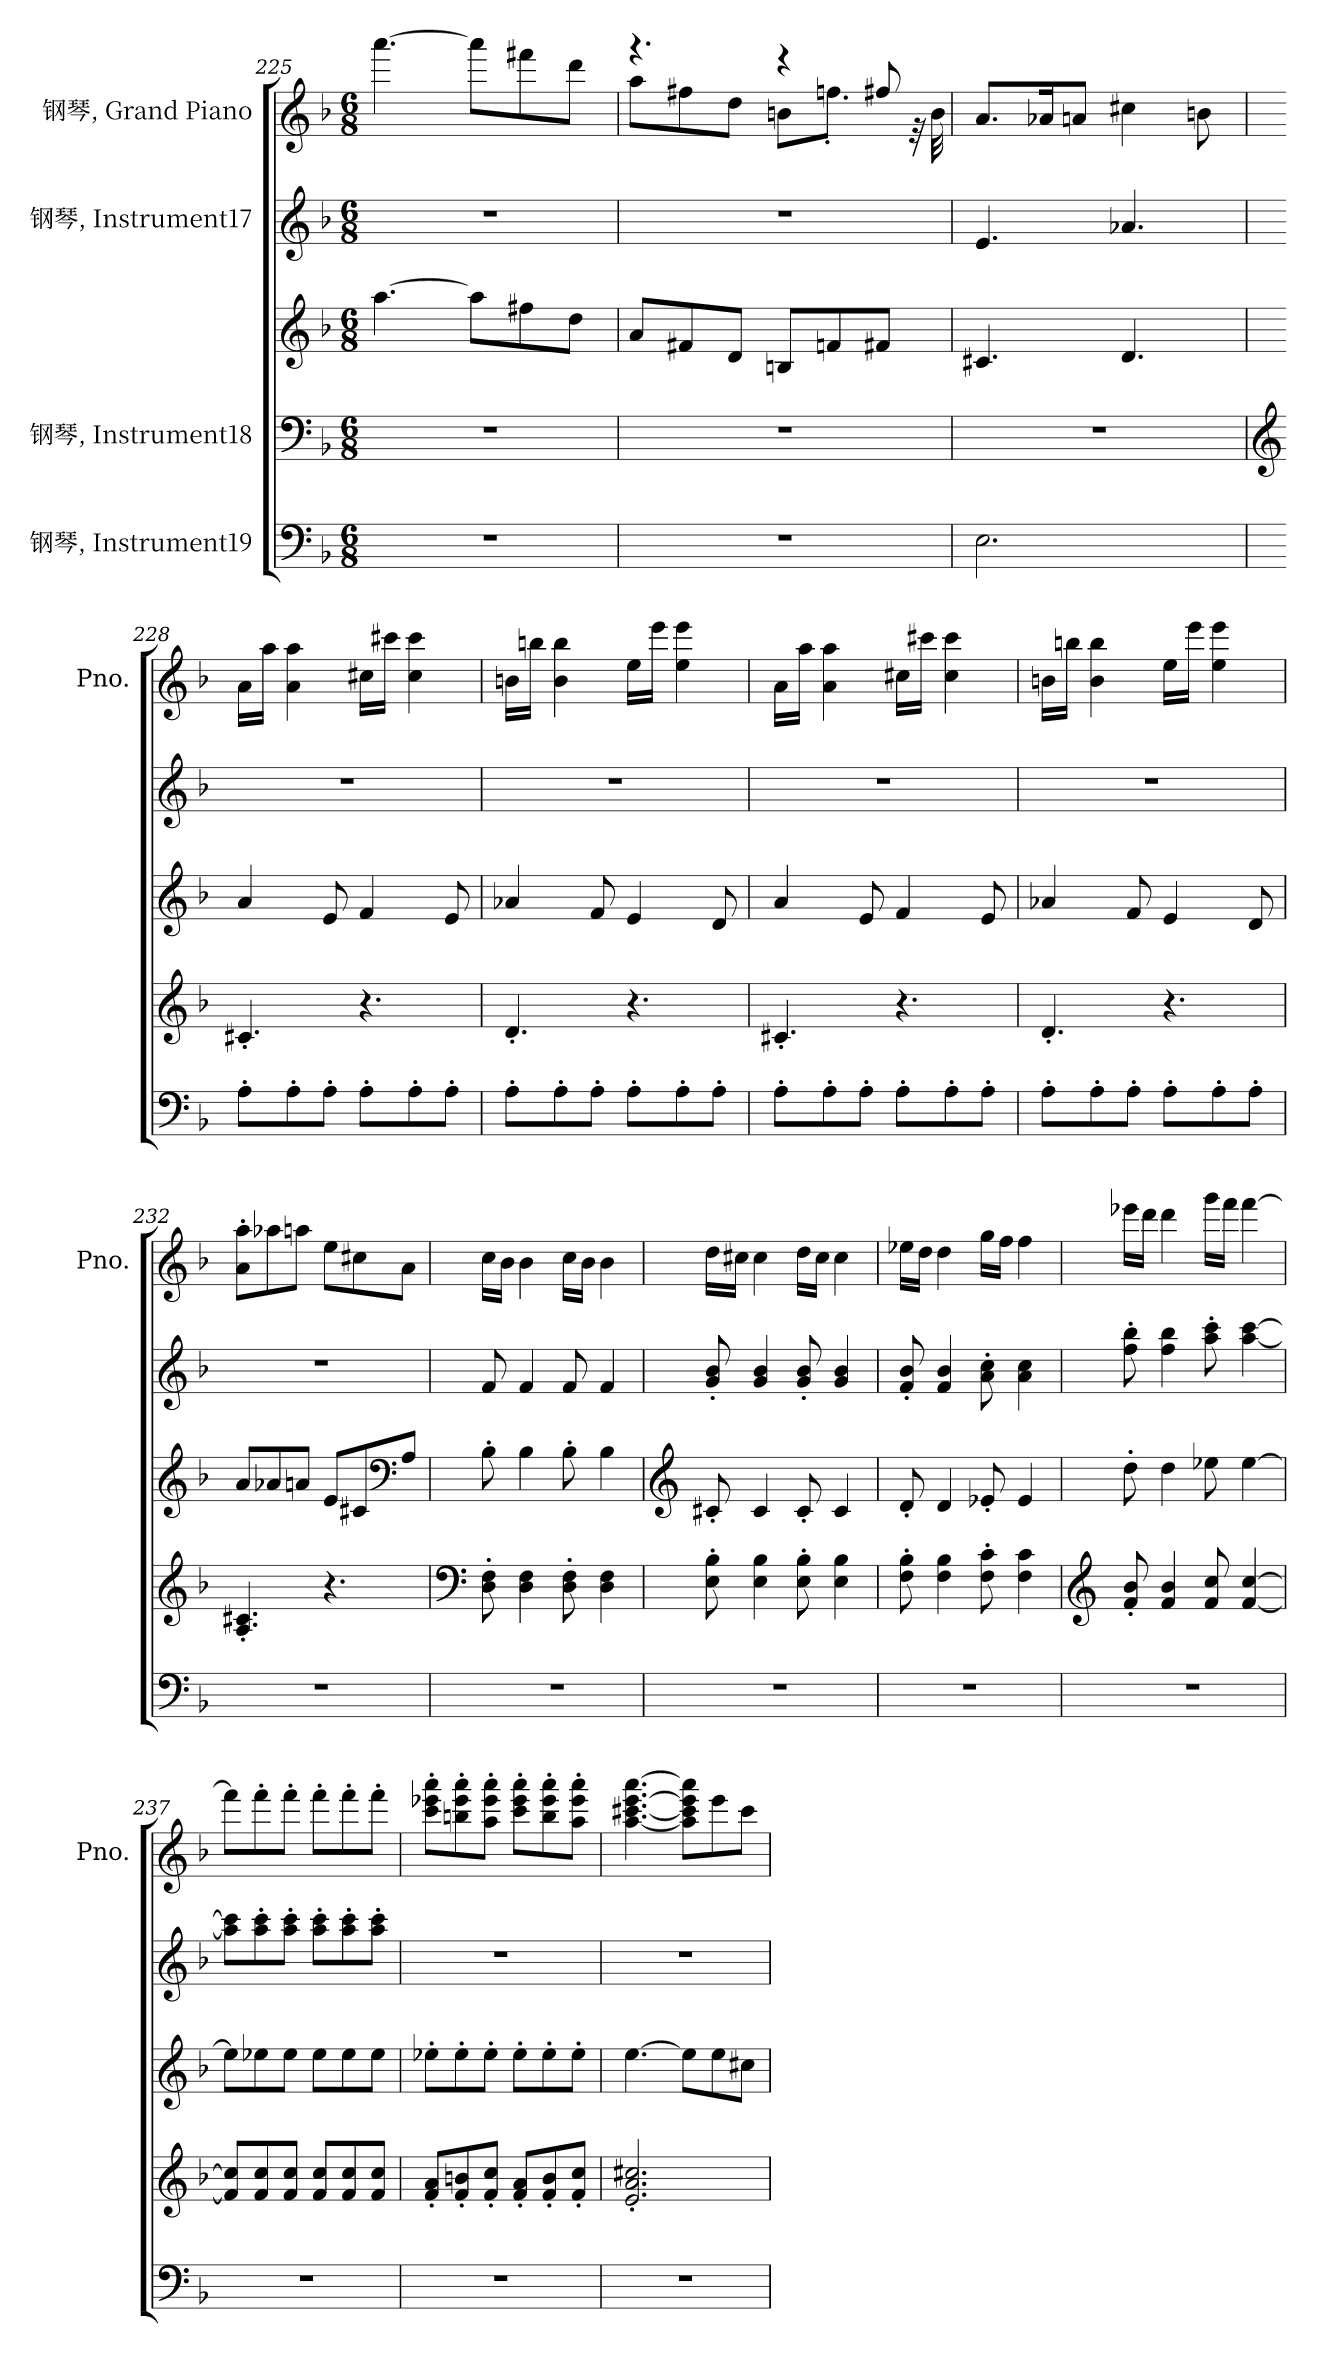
**kern	**kern	**kern	**kern	**kern
*part4	*part3	*part3	*part2	*part1
*staff5	*staff4	*staff3	*staff2	*staff1
*I"钢琴, Instrument19	*I"钢琴, Instrument18	*	*I"钢琴, Instrument17	*I"钢琴, Grand Piano
*	*	*	*	*I'Pno.
*clefF4	*clefF4	*clefG2	*clefG2	*clefG2
*k[b-]	*k[b-]	*k[b-]	*k[b-]	*k[b-]
*M6/8	*M6/8	*M6/8	*M6/8	*M6/8
=225	=225	=225	=225	=225
2.r	2.r	[4.aa\	2.r	[4.aaa\
.	.	8aa\L]	.	8aaa\L]
.	.	8ff#X\	.	8fff#X\
.	.	8dd\J	.	8ddd\J
!!LO:LB:g=z
=226	=226	=226	=226	=226
*	*	*	*	*^
2.r	2.r	8a/L	2.r	4.r	8aa\L
.	.	8f#X/	.	.	8ff#X\
.	.	8d/J	.	.	8dd\J
.	.	8Bn/L	.	4r	8bn\L
.	.	8fn/	.	.	8.ffn'\J
.	.	8f#X/J	.	8ff#X/	.
.	.	.	.	.	32r
.	.	.	.	.	32b\
*	*	*	*	*v	*v
=227	=227	=227	=227	=227
2.E\	2.r	4.c#X/	4.e/	8.a/L
.	.	.	.	16a-X/K
.	.	.	.	8an/J
.	.	4.d/	4.a-X/	4cc#X\
.	.	.	.	8bn\
=228	=228	=228	=228	=228
*	*clefG2	*	*	*
8A'\L	4.c#X'/	4a/	2.r	16a\LL
.	.	.	.	16aa\JJ
8A'\	.	.	.	4a\ 4aa\
8A'\J	.	8e/	.	.
8A'\L	4.r	4f/	.	16cc#X\LL
.	.	.	.	16ccc#X\JJ
8A'\	.	.	.	4cc#\ 4ccc#\
8A'\J	.	8e/	.	.
!!LO:PB:g=z
=229	=229	=229	=229	=229
8A'\L	4.d'/	4a-X/	2.r	16bn\LL
.	.	.	.	16bbn\JJ
8A'\	.	.	.	4b\ 4bb\
8A'\J	.	8f/	.	.
8A'\L	4.r	4e/	.	16ee\LL
.	.	.	.	16eee\JJ
8A'\	.	.	.	4ee\ 4eee\
8A'\J	.	8d/	.	.
=230	=230	=230	=230	=230
8A'\L	4.c#X'/	4a/	2.r	16a\LL
.	.	.	.	16aa\JJ
8A'\	.	.	.	4a\ 4aa\
8A'\J	.	8e/	.	.
8A'\L	4.r	4f/	.	16cc#X\LL
.	.	.	.	16ccc#X\JJ
8A'\	.	.	.	4cc#\ 4ccc#\
8A'\J	.	8e/	.	.
=231	=231	=231	=231	=231
8A'\L	4.d'/	4a-X/	2.r	16bn\LL
.	.	.	.	16bbn\JJ
8A'\	.	.	.	4b\ 4bb\
8A'\J	.	8f/	.	.
8A'\L	4.r	4e/	.	16ee\LL
.	.	.	.	16eee\JJ
8A'\	.	.	.	4ee\ 4eee\
8A'\J	.	8d/	.	.
!!LO:LB:g=z
=232	=232	=232	=232	=232
2.r	4.A/' 4.c#X/'	8a/L	2.r	8a\' 8aa\'L
.	.	8a-X/	.	8aa-X\
.	.	8an/J	.	8aan\J
.	4.r	8e/L	.	8ee\L
.	.	8c#X/	.	8cc#X\
*	*	*clefF4	*	*
.	.	8A/J	.	8a\J
=233	=233	=233	=233	=233
*	*clefF4	*	*	*
2.r	8D\' 8F\'	8B-'\	8f/	16cc\LL
.	.	.	.	16b-\JJ
.	4D\ 4F\	4B-\	4f/	4b-\
.	8D\' 8F\'	8B-'\	8f/	16cc\LL
.	.	.	.	16b-\JJ
.	4D\ 4F\	4B-\	4f/	4b-\
=234	=234	=234	=234	=234
*	*	*clefG2	*	*
2.r	8E\' 8B-\'	8c#X'/	8g/' 8b-/'	16dd\LL
.	.	.	.	16cc#X\JJ
.	4E\ 4B-\	4c#/	4g/ 4b-/	4cc#\
.	8E\' 8B-\'	8c#'/	8g/' 8b-/'	16dd\LL
.	.	.	.	16cc#\JJ
.	4E\ 4B-\	4c#/	4g/ 4b-/	4cc#\
=235	=235	=235	=235	=235
2.r	8F\' 8B-\'	8d'/	8f/' 8b-/'	16ee-X\LL
.	.	.	.	16dd\JJ
.	4F\ 4B-\	4d/	4f/ 4b-/	4dd\
.	8F\' 8c\'	8e-X'/	8a\' 8cc\'	16gg\LL
.	.	.	.	16ff\JJ
.	4F\ 4c\	4e-/	4a\ 4cc\	4ff\
!!LO:PB:g=z
=236	=236	=236	=236	=236
*	*clefG2	*	*	*
2.r	8f/' 8b-/'	8dd'\	8ff\' 8bb-\'	16eee-X\LL
.	.	.	.	16ddd\JJ
.	4f/ 4b-/	4dd\	4ff\ 4bb-\	4ddd\
.	8f/ 8cc/	8ee-X\	8aa\' 8ccc\'	16ggg\LL
.	.	.	.	16fff\JJ
.	[4f/ [4cc/	[4ee-\	[4aa\ [4ccc\	[4fff\
=237	=237	=237	=237	=237
2.r	8f/] 8cc/]L	8ee-\L]	8aa\] 8ccc\]L	8fff\L]
.	8f/ 8cc/	8ee-X\	8aa\' 8ccc\'	8fff'\
.	8f/ 8cc/J	8ee-\J	8aa\' 8ccc\'J	8fff'\J
.	8f/ 8cc/L	8ee-\L	8aa\' 8ccc\'L	8fff'\L
.	8f/ 8cc/	8ee-\	8aa\' 8ccc\'	8fff'\
.	8f/ 8cc/J	8ee-\J	8aa\' 8ccc\'J	8fff'\J
=238	=238	=238	=238	=238
2.r	8f/' 8a/'L	8ee-X'\L	2.r	8ccc\' 8eee-X\' 8aaa\'L
.	8f/' 8bn/'	8ee-'\	.	8bbn\' 8eee-\' 8aaa\'
.	8f/' 8cc/'J	8ee-'\J	.	8aa\' 8eee-\' 8aaa\'J
.	8f/' 8a/'L	8ee-'\L	.	8ccc\' 8eee-\' 8aaa\'L
.	8f/' 8b/'	8ee-'\	.	8bb\' 8eee-\' 8aaa\'
.	8f/' 8cc/'J	8ee-'\J	.	8aa\' 8eee-\' 8aaa\'J
=239	=239	=239	=239	=239
2.r	2.e/' 2.a/' 2.cc#X/'	[4.ee\	2.r	[4.aa\ [4.ccc#X\ [4.eee\ [4.aaa\
.	.	8ee\L]	.	8aa\] 8ccc#\] 8eee\] 8aaa\]L
.	.	8ee\	.	8eee\
.	.	8cc#X\J	.	8ccc#\J
=	=	=	=	=
*-	*-	*-	*-	*-
